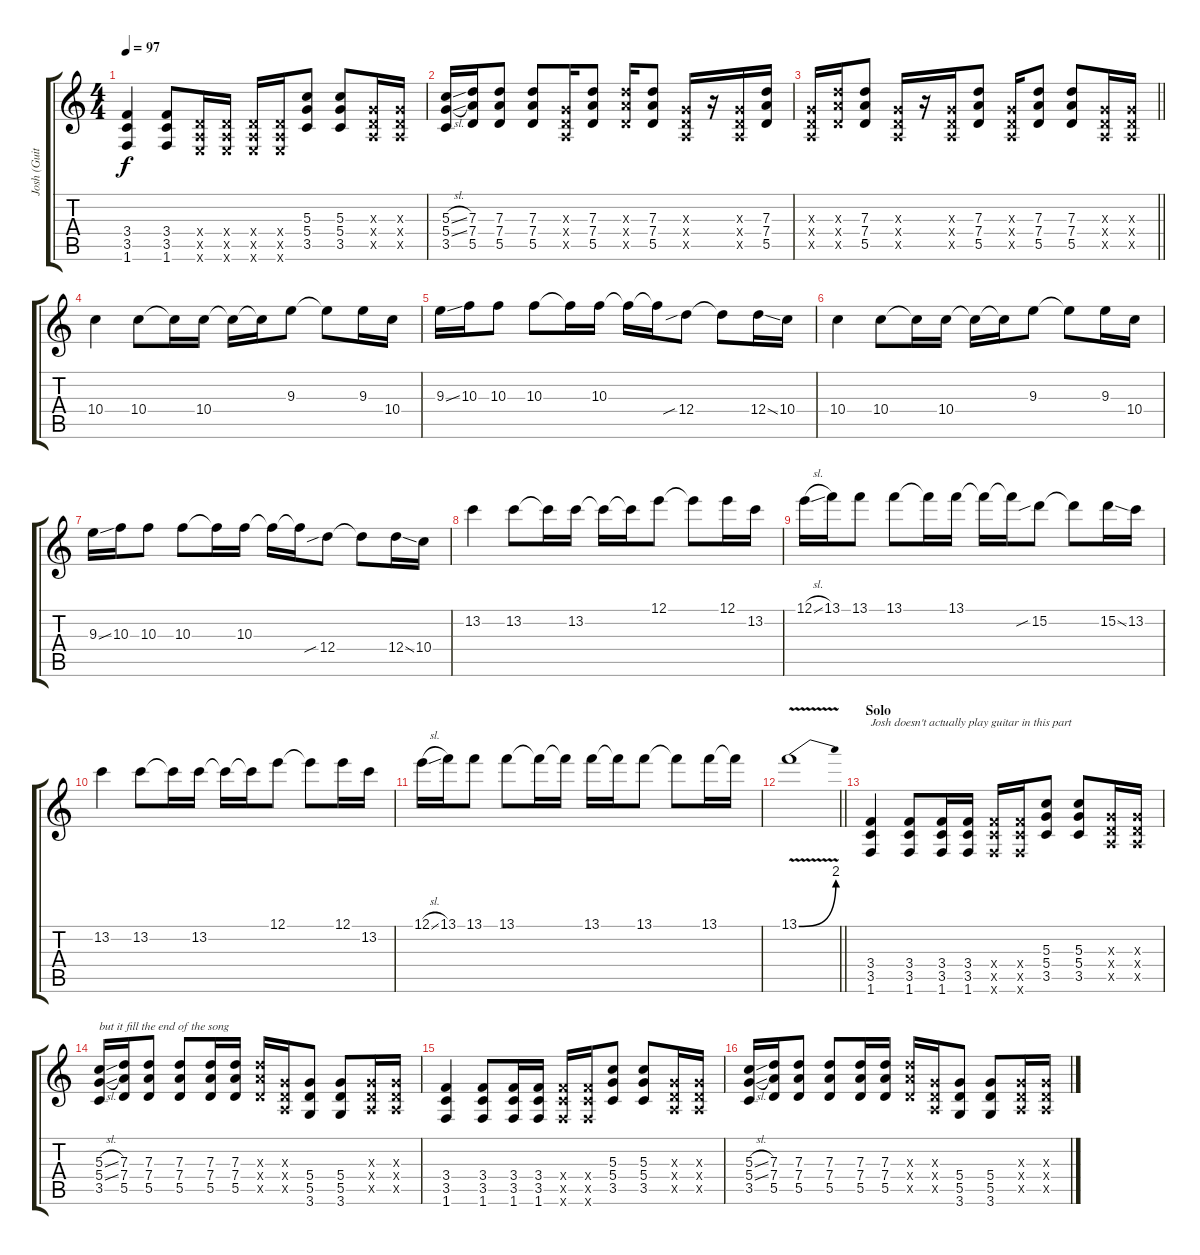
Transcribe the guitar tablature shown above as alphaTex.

\track ("Josh (Guitar 2)" "Josh (Guit") {instrument distortionguitar}
\staff {score tabs}
\tuning (E4 B3 G3 D3 A2 E2) {hide}
\ts (4 4)
\tempo 97
\clef g2
\ks c
(3.4 3.5 1.6).4{dy f} (3.4 3.5 1.6).8 (0.4{x} 0.5{x} 0.6{x}).16 (0.4{x} 0.5{x} 0.6{x}).16 (0.4{x} 0.5{x} 0.6{x}).16 (0.4{x} 0.5{x} 0.6{x}).16 (5.3 5.4 3.5).8 (5.3 5.4 3.5).8 (0.3{x} 0.4{x} 0.5{x}).16 (0.3{x} 0.4{x} 0.5{x}).16 |
(5.3{sl} 5.4{sl} 3.5).16 (7.3 7.4 5.5).16 (7.3 7.4 5.5).8 (7.3 7.4 5.5).8 (0.3{x} 0.4{x} 0.5{x}).16 (7.3 7.4 5.5).8 (7.3{x} 7.4{x} 5.5{x}).16 (7.3 7.4 5.5).8 (0.3{x} 0.4{x} 0.5{x}).16 r.16 (0.3{x} 0.4{x} 0.5{x}).16 (7.3 7.4 5.5).16 |
\barLineRight lightlight
(0.3{x} 0.4{x} 0.5{x}).16 (7.3{x} 7.4{x} 5.5{x}).16 (7.3 7.4 5.5).8 (0.3{x} 0.4{x} 0.5{x}).16 r.16 (0.3{x} 0.4{x} 0.5{x}).16 (7.3 7.4 5.5).8 (0.3{x} 0.4{x} 0.5{x}).16 (7.3 7.4 5.5).8 (7.3 7.4 5.5).8 (0.3{x} 0.4{x} 0.5{x}).16 (0.3{x} 0.4{x} 0.5{x}).16 |
10.4.4{instrument distortionguitar} 10.4.8 10.4{t}.16 10.4.16 10.4{t}.16 10.4{t}.16 9.3.8 9.3{t}.8 9.3.16 10.4.16 |
9.3{ss}.16 10.3.16 10.3.8 10.3.8 10.3{t}.16 10.3.16 10.3{t}.16 10.3{t}.16 12.4{sib}.8 12.4{t}.8 12.4{ss}.16 10.4.16 |
10.4.4 10.4.8 10.4{t}.16 10.4.16 10.4{t}.16 10.4{t}.16 9.3.8 9.3{t}.8 9.3.16 10.4.16 |
9.3{ss}.16 10.3.16 10.3.8 10.3.8 10.3{t}.16 10.3.16 10.3{t}.16 10.3{t}.16 12.4{sib}.8 12.4{t}.8 12.4{ss}.16 10.4.16 |
13.2.4 13.2.8 13.2{t}.16 13.2.16 13.2{t}.16 13.2{t}.16 12.1.8 12.1{t}.8 12.1.16 13.2.16 |
12.1{sl}.16 13.1.16 13.1.8 13.1.8 13.1{t}.16 13.1.16 13.1{t}.16 13.1{t}.16 15.2{sib}.8 15.2{t}.8 15.2{ss}.16 13.2.16 |
13.2.4 13.2.8 13.2{t}.16 13.2.16 13.2{t}.16 13.2{t}.16 12.1.8 12.1{t}.8 12.1.16 13.2.16 |
12.1{sl}.16 13.1.16 13.1.8 13.1.8 13.1{t}.16 13.1{t}.16 13.1.16 13.1{t}.16 13.1.8 13.1{t}.8 13.1.16 13.1{t}.16 |
\barLineRight lightlight
13.1{be (bend 0 0 60 8) v}.1 |
\section ("" "Solo")
(3.4 3.5 1.6).4{txt "Josh doesn't actually play guitar in this part" volume 8 instrument overdrivenguitar} (3.4 3.5 1.6).8 (3.4 3.5 1.6).16 (3.4 3.5 1.6).16 (3.4{x} 3.5{x} 1.6{x}).16 (3.4{x} 3.5{x} 1.6{x}).16 (5.3 5.4 3.5).8 (5.3 5.4 3.5).8 (0.3{x} 0.4{x} 0.5{x}).16 (0.3{x} 0.4{x} 0.5{x}).16 |
(5.3{sl} 5.4{sl} 3.5).16{txt "but it fill the end of the song"} (7.3 7.4 5.5).16 (7.3 7.4 5.5).8 (7.3 7.4 5.5).8 (7.3 7.4 5.5).16 (7.3 7.4 5.5).16 (7.3{x} 7.4{x} 5.5{x}).16 (0.3{x} 0.4{x} 0.5{x}).16 (5.4 5.5 3.6).8 (5.4 5.5 3.6).8 (0.3{x} 0.4{x} 0.5{x}).16 (0.3{x} 0.4{x} 0.5{x}).16 |
(3.4 3.5 1.6).4 (3.4 3.5 1.6).8 (3.4 3.5 1.6).16 (3.4 3.5 1.6).16 (3.4{x} 3.5{x} 1.6{x}).16 (3.4{x} 3.5{x} 1.6{x}).16 (5.3 5.4 3.5).8 (5.3 5.4 3.5).8 (0.3{x} 0.4{x} 0.5{x}).16 (0.3{x} 0.4{x} 0.5{x}).16 |
(5.3{sl} 5.4{sl} 3.5).16 (7.3 7.4 5.5).16 (7.3 7.4 5.5).8 (7.3 7.4 5.5).8 (7.3 7.4 5.5).16 (7.3 7.4 5.5).16 (7.3{x} 7.4{x} 5.5{x}).16 (0.3{x} 0.4{x} 0.5{x}).16 (5.4 5.5 3.6).8 (5.4 5.5 3.6).8 (0.3{x} 0.4{x} 0.5{x}).16 (0.3{x} 0.4{x} 0.5{x}).16
